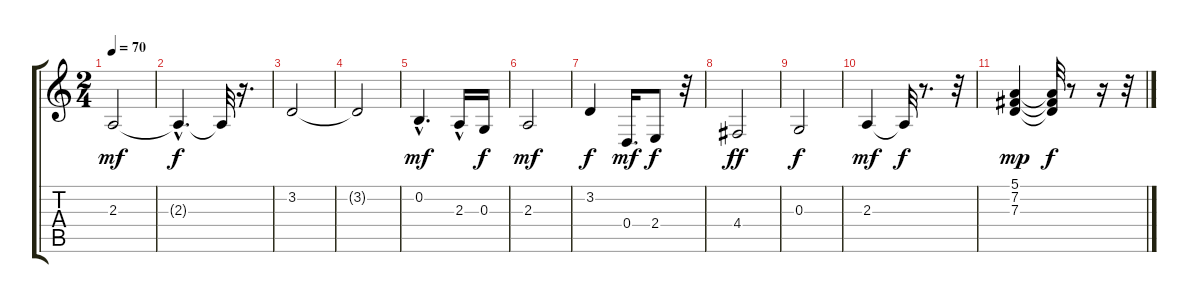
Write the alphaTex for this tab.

\track "" {instrument stringensemble1}
\staff {score tabs}
\tuning (E4 B3 G3 D3 A2 E2) {hide}
\ts (2 4)
\tempo 70
\clef g2
\ks c
2.3.2{dy mf} |
2.3{hac t}.4{d dy f} 2.3{t}.32 r.16{d} |
3.2.2 |
3.2{t}.2 |
0.2{hac}.4{d dy mf} 2.3{hac}.16 0.3.16{dy f} |
2.3.2{dy mf} |
3.2.4{dy f} 0.4.16{d dy mf} 2.4.8{dy f} r.32 |
4.4.2{dy ff} |
0.3.2{dy f} |
2.3.4{dy mf} 2.3{t}.32{dy f} r.8{d} r.32 |
(5.1 7.2 7.3).4{dy mp} (5.1{t} 7.2{t} 7.3{t}).32{dy f} r.8 r.16 r.32
